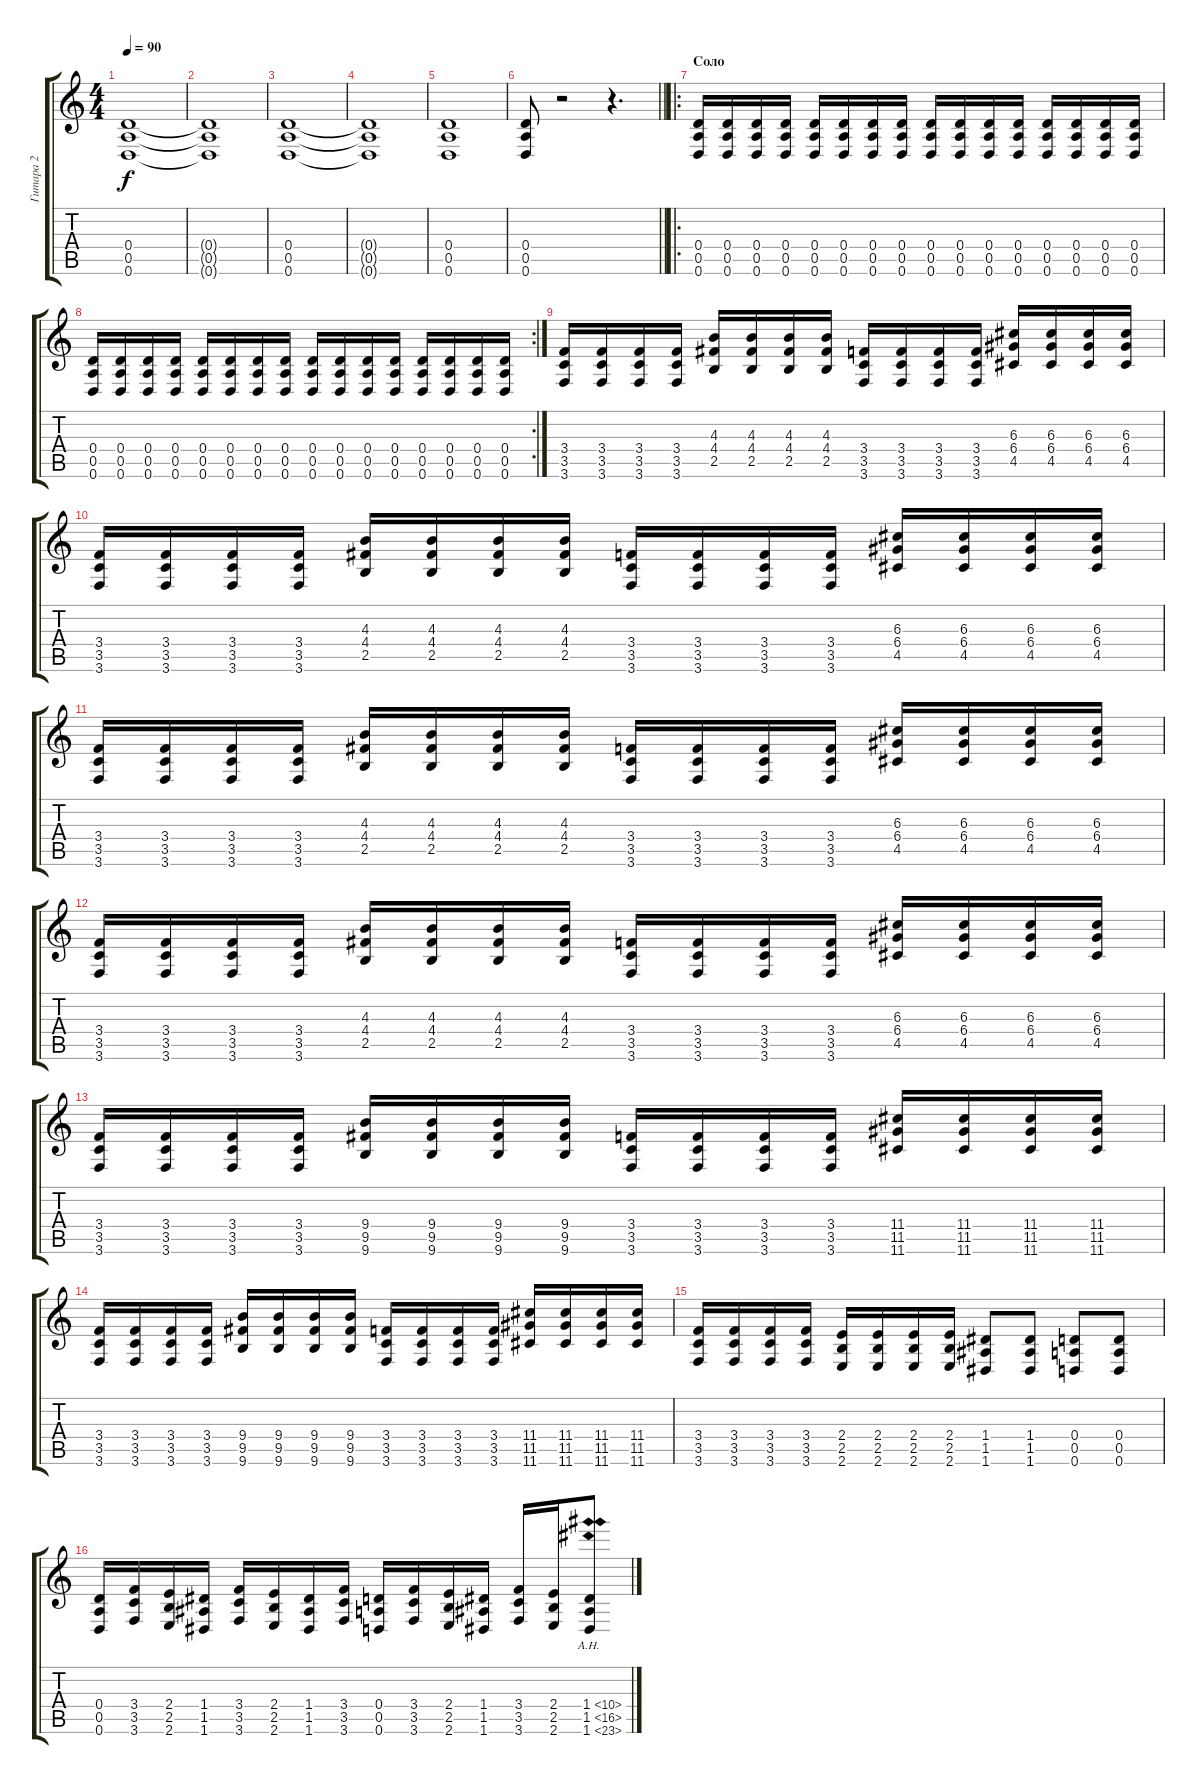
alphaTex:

\track ("Гитара 2" "Гитара 2") {instrument overdrivenguitar}
\staff {score tabs}
\tuning (E4 B3 G3 D3 A2 D2) {hide}
\ts (4 4)
\tempo 90
\clef g2
\ks c
(0.4 0.5 0.6).1{dy f} |
(0.4{t} 0.5{t} 0.6{t}).1 |
(0.4 0.5 0.6).1 |
(0.4{t} 0.5{t} 0.6{t}).1 |
(0.4 0.5 0.6).1 |
\barLineRight lightlight
(0.4 0.5 0.6).8 r.2 r.4{d} |
\ro
\section ("" "Соло")
(0.4 0.5 0.6).16 (0.4 0.5 0.6).16 (0.4 0.5 0.6).16 (0.4 0.5 0.6).16 (0.4 0.5 0.6).16 (0.4 0.5 0.6).16 (0.4 0.5 0.6).16 (0.4 0.5 0.6).16 (0.4 0.5 0.6).16 (0.4 0.5 0.6).16 (0.4 0.5 0.6).16 (0.4 0.5 0.6).16 (0.4 0.5 0.6).16 (0.4 0.5 0.6).16 (0.4 0.5 0.6).16 (0.4 0.5 0.6).16 |
\rc 2
(0.4 0.5 0.6).16 (0.4 0.5 0.6).16 (0.4 0.5 0.6).16 (0.4 0.5 0.6).16 (0.4 0.5 0.6).16 (0.4 0.5 0.6).16 (0.4 0.5 0.6).16 (0.4 0.5 0.6).16 (0.4 0.5 0.6).16 (0.4 0.5 0.6).16 (0.4 0.5 0.6).16 (0.4 0.5 0.6).16 (0.4 0.5 0.6).16 (0.4 0.5 0.6).16 (0.4 0.5 0.6).16 (0.4 0.5 0.6).16 |
(3.4 3.5 3.6).16 (3.4 3.5 3.6).16 (3.4 3.5 3.6).16 (3.4 3.5 3.6).16 (4.3 4.4 2.5).16 (4.3 4.4 2.5).16 (4.3 4.4 2.5).16 (4.3 4.4 2.5).16 (3.4 3.5 3.6).16 (3.4 3.5 3.6).16 (3.4 3.5 3.6).16 (3.4 3.5 3.6).16 (6.3 6.4 4.5).16 (6.3 6.4 4.5).16 (6.3 6.4 4.5).16 (6.3 6.4 4.5).16 |
(3.4 3.5 3.6).16 (3.4 3.5 3.6).16 (3.4 3.5 3.6).16 (3.4 3.5 3.6).16 (4.3 4.4 2.5).16 (4.3 4.4 2.5).16 (4.3 4.4 2.5).16 (4.3 4.4 2.5).16 (3.4 3.5 3.6).16 (3.4 3.5 3.6).16 (3.4 3.5 3.6).16 (3.4 3.5 3.6).16 (6.3 6.4 4.5).16 (6.3 6.4 4.5).16 (6.3 6.4 4.5).16 (6.3 6.4 4.5).16 |
(3.4 3.5 3.6).16 (3.4 3.5 3.6).16 (3.4 3.5 3.6).16 (3.4 3.5 3.6).16 (4.3 4.4 2.5).16 (4.3 4.4 2.5).16 (4.3 4.4 2.5).16 (4.3 4.4 2.5).16 (3.4 3.5 3.6).16 (3.4 3.5 3.6).16 (3.4 3.5 3.6).16 (3.4 3.5 3.6).16 (6.3 6.4 4.5).16 (6.3 6.4 4.5).16 (6.3 6.4 4.5).16 (6.3 6.4 4.5).16 |
(3.4 3.5 3.6).16 (3.4 3.5 3.6).16 (3.4 3.5 3.6).16 (3.4 3.5 3.6).16 (4.3 4.4 2.5).16 (4.3 4.4 2.5).16 (4.3 4.4 2.5).16 (4.3 4.4 2.5).16 (3.4 3.5 3.6).16 (3.4 3.5 3.6).16 (3.4 3.5 3.6).16 (3.4 3.5 3.6).16 (6.3 6.4 4.5).16 (6.3 6.4 4.5).16 (6.3 6.4 4.5).16 (6.3 6.4 4.5).16 |
(3.4 3.5 3.6).16 (3.4 3.5 3.6).16 (3.4 3.5 3.6).16 (3.4 3.5 3.6).16 (9.4 9.5 9.6).16 (9.4 9.5 9.6).16 (9.4 9.5 9.6).16 (9.4 9.5 9.6).16 (3.4 3.5 3.6).16 (3.4 3.5 3.6).16 (3.4 3.5 3.6).16 (3.4 3.5 3.6).16 (11.4 11.5 11.6).16 (11.4 11.5 11.6).16 (11.4 11.5 11.6).16 (11.4 11.5 11.6).16 |
(3.4 3.5 3.6).16 (3.4 3.5 3.6).16 (3.4 3.5 3.6).16 (3.4 3.5 3.6).16 (9.4 9.5 9.6).16 (9.4 9.5 9.6).16 (9.4 9.5 9.6).16 (9.4 9.5 9.6).16 (3.4 3.5 3.6).16 (3.4 3.5 3.6).16 (3.4 3.5 3.6).16 (3.4 3.5 3.6).16 (11.4 11.5 11.6).16 (11.4 11.5 11.6).16 (11.4 11.5 11.6).16 (11.4 11.5 11.6).16 |
(3.4 3.5 3.6).16 (3.4 3.5 3.6).16 (3.4 3.5 3.6).16 (3.4 3.5 3.6).16 (2.4 2.5 2.6).16 (2.4 2.5 2.6).16 (2.4 2.5 2.6).16 (2.4 2.5 2.6).16 (1.4 1.5 1.6).8 (1.4 1.5 1.6).8 (0.4 0.5 0.6).8 (0.4 0.5 0.6).8 |
(0.4 0.5 0.6).16 (3.4 3.5 3.6).16 (2.4 2.5 2.6).16 (1.4 1.5 1.6).16 (3.4 3.5 3.6).16 (2.4 2.5 2.6).16 (1.4 1.5 1.6).16 (3.4 3.5 3.6).16 (0.4 0.5 0.6).16 (3.4 3.5 3.6).16 (2.4 2.5 2.6).16 (1.4 1.5 1.6).16 (3.4 3.5 3.6).16 (2.4 2.5 2.6).16 (1.4{ah 9} 1.5{ah 15} 1.6{ah 22}).8
